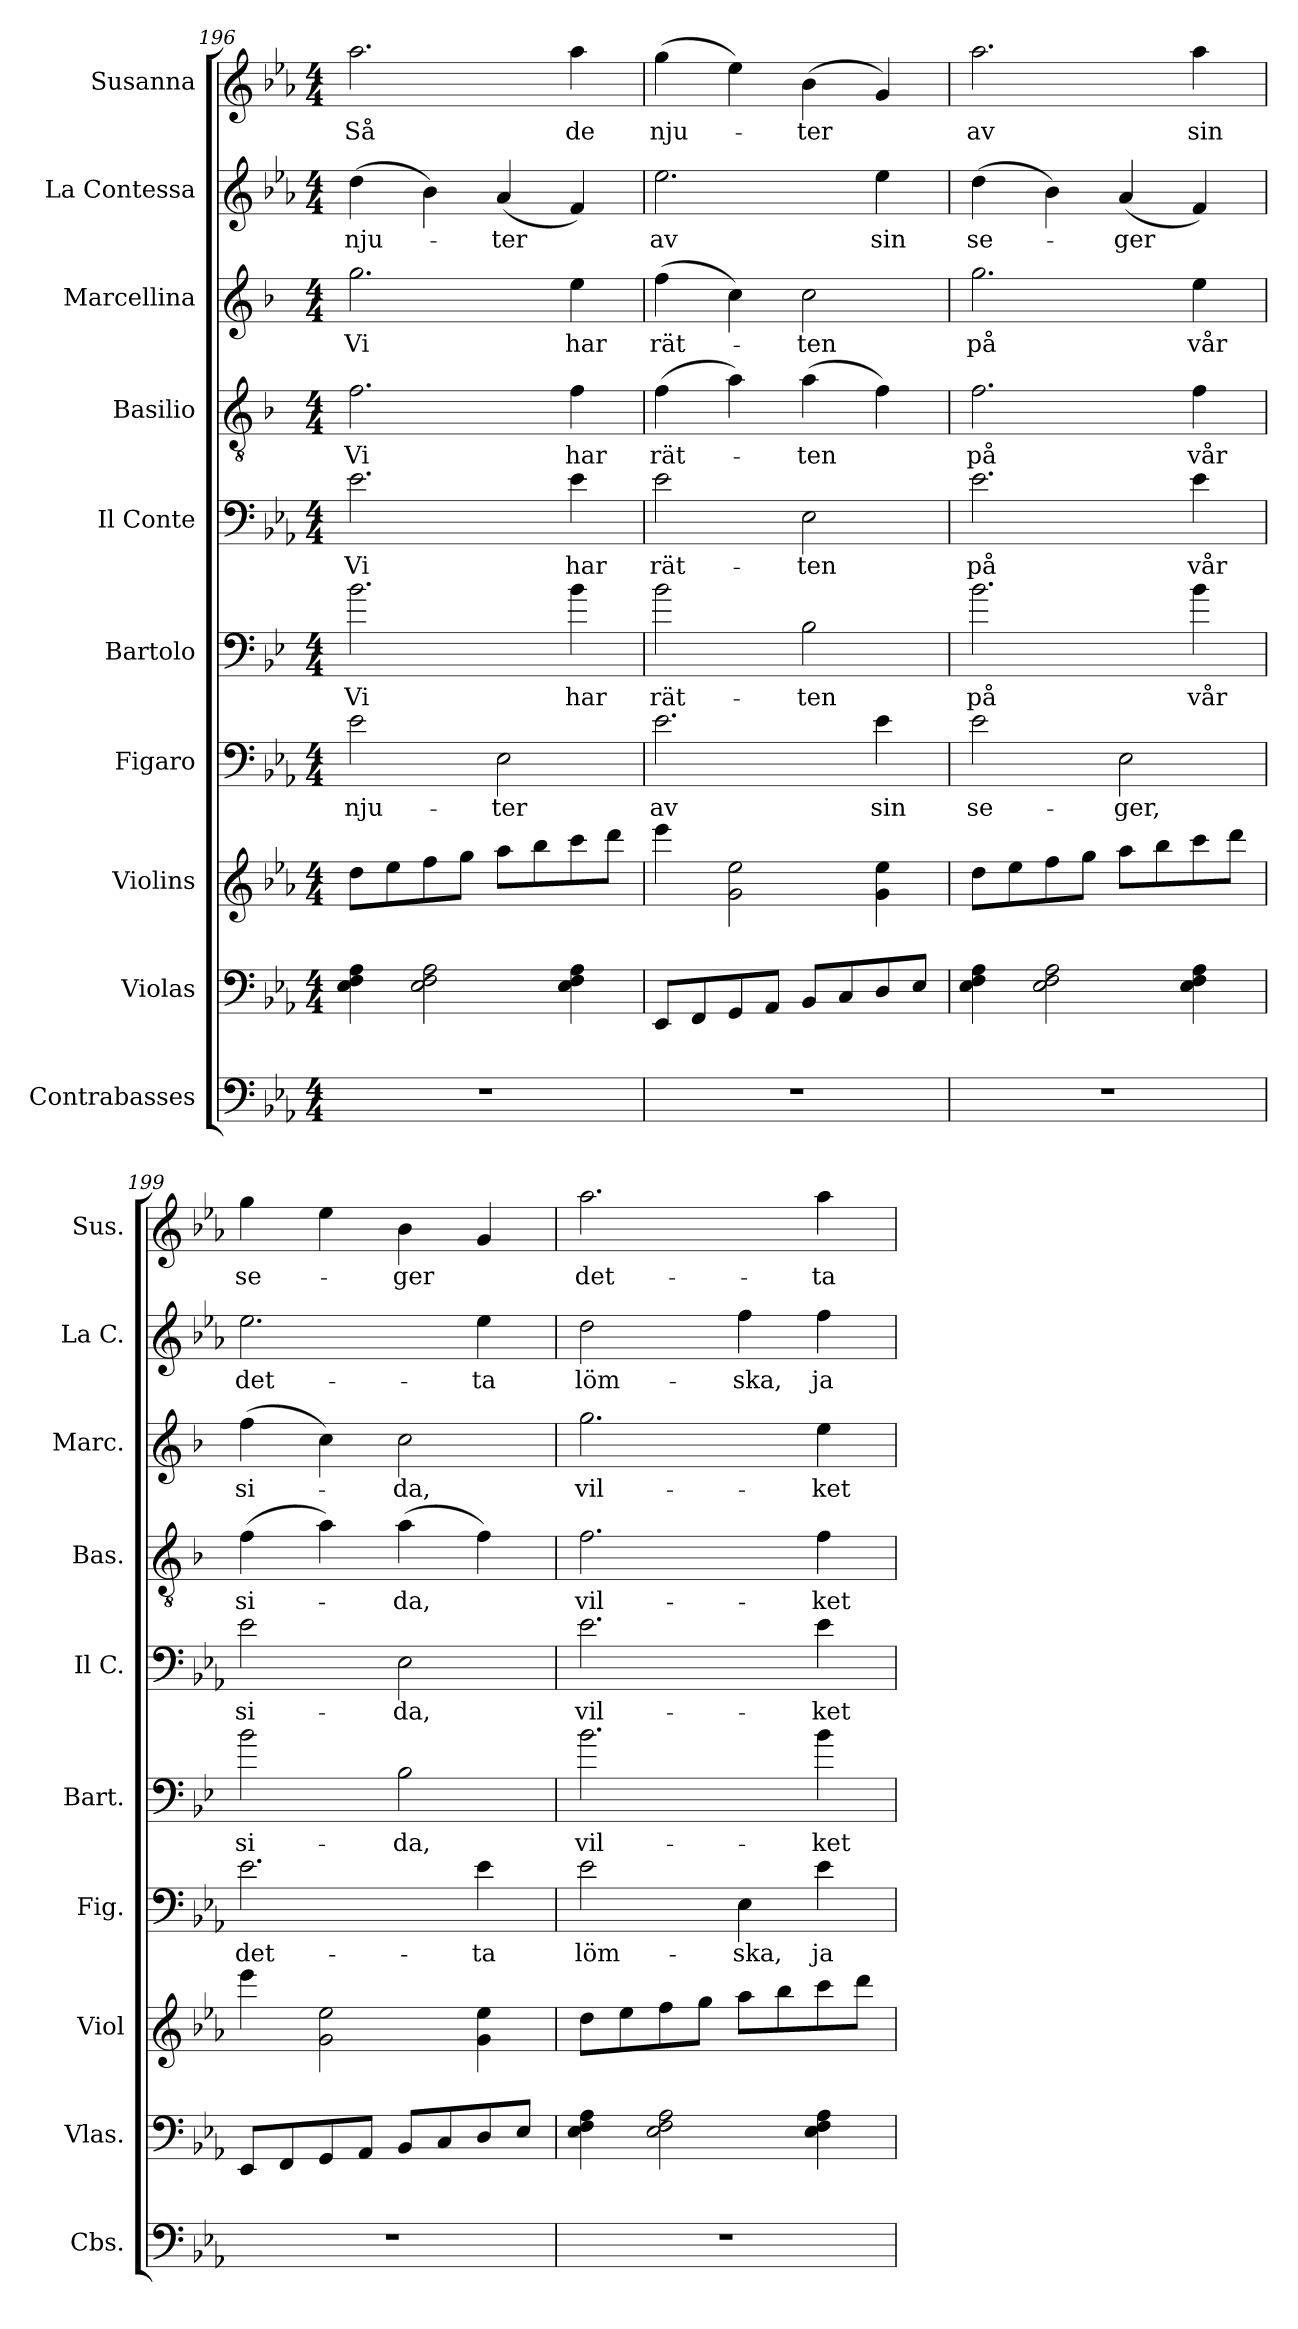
**kern	**kern	**kern	**kern	**text	**kern	**text	**kern	**text	**kern	**text	**kern	**text	**kern	**text	**kern	**text
*part10	*part9	*part8	*part7	*part7	*part6	*part6	*part5	*part5	*part4	*part4	*part3	*part3	*part2	*part2	*part1	*part1
*staff10	*staff9	*staff8	*staff7	*staff7	*staff6	*staff6	*staff5	*staff5	*staff4	*staff4	*staff3	*staff3	*staff2	*staff2	*staff1	*staff1
*I"Contrabasses	*I"Violas	*I"Violins	*I"Figaro	*	*I"Bartolo	*	*I"Il Conte	*	*I"Basilio	*	*I"Marcellina	*	*I"La Contessa	*	*I"Susanna	*
*I'Cbs.	*I'Vlas.	*I'Viol	*I'Fig.	*	*I'Bart.	*	*I'Il C.	*	*I'Bas.	*	*I'Marc.	*	*I'La C.	*	*I'Sus.	*
*clefF4	*clefF4	*clefG2	*clefF4	*	*clefF4	*	*clefF4	*	*clefGv2	*	*clefG2	*	*clefG2	*	*clefG2	*
*ITrd7c12	*	*	*	*	*ITrd4c7	*	*	*	*ITrd1c2	*	*ITrd1c2	*	*	*	*	*
*k[b-e-a-]	*k[b-e-a-]	*k[b-e-a-]	*k[b-e-a-]	*	*k[b-e-a-]	*	*k[b-e-a-]	*	*k[b-e-a-]	*	*k[b-e-a-]	*	*k[b-e-a-]	*	*k[b-e-a-]	*
*M4/4	*M4/4	*M4/4	*M4/4	*	*M4/4	*	*M4/4	*	*M4/4	*	*M4/4	*	*M4/4	*	*M4/4	*
=196	=196	=196	=196	=196	=196	=196	=196	=196	=196	=196	=196	=196	=196	=196	=196	=196
!	!	!	!	!LO:LY:b	!	!LO:LY:b	!	!LO:LY:b	!	!LO:LY:b	!	!LO:LY:b	!	!LO:LY:b	!	!LO:LY:b
1r	4E-\ 4F\ 4A-\	8dd\L	2e-\	nju-	2.e-\	Vi	2.e-\	Vi	2.e-\	Vi	2.ff\	Vi	(>4dd\	nju-	2.aa-\	Så
.	.	8ee-\	.	.	.	.	.	.	.	.	.	.	.	.	.	.
.	2E-\ 2F\ 2A-\	8ff\	.	.	.	.	.	.	.	.	.	.	4b-\)	.	.	.
.	.	8gg\J	.	.	.	.	.	.	.	.	.	.	.	.	.	.
!	!	!	!	!LO:LY:b	!	!	!	!	!	!	!	!	!	!LO:LY:b	!	!
.	.	8aa-\L	2E-\	-ter	.	.	.	.	.	.	.	.	(<4a-/	-ter	.	.
.	.	8bb-\	.	.	.	.	.	.	.	.	.	.	.	.	.	.
!	!	!	!	!	!	!LO:LY:b	!	!LO:LY:b	!	!LO:LY:b	!	!LO:LY:b	!	!	!	!LO:LY:b
.	4E-\ 4F\ 4A-\	8ccc\	.	.	4e-\	har	4e-\	har	4e-\	har	4dd\	har	4f/)	.	4aa-\	de
.	.	8ddd\J	.	.	.	.	.	.	.	.	.	.	.	.	.	.
!!LO:PB:g=z
=197	=197	=197	=197	=197	=197	=197	=197	=197	=197	=197	=197	=197	=197	=197	=197	=197
!	!	!	!	!LO:LY:b	!	!LO:LY:b	!	!LO:LY:b	!	!LO:LY:b	!	!LO:LY:b	!	!LO:LY:b	!	!LO:LY:b
1r	8EE-/L	4eee-\	2.e-\	av	2e-\	rät-	2e-\	rät-	(>4e-\	rät-	(>4ee-\	rät-	2.ee-\	av	(>4gg\	nju-
.	8FF/	.	.	.	.	.	.	.	.	.	.	.	.	.	.	.
.	8GG/	2g\ 2ee-\	.	.	.	.	.	.	4g\)	.	4b-\)	.	.	.	4ee-\)	.
.	8AA-/J	.	.	.	.	.	.	.	.	.	.	.	.	.	.	.
!	!	!	!	!	!	!LO:LY:b	!	!LO:LY:b	!	!LO:LY:b	!	!LO:LY:b	!	!	!	!LO:LY:b
.	8BB-/L	.	.	.	2E-\	-ten	2E-\	-ten	(>4g\	-ten	2b-\	-ten	.	.	(>4b-\	-ter
.	8C/	.	.	.	.	.	.	.	.	.	.	.	.	.	.	.
!	!	!	!	!LO:LY:b	!	!	!	!	!	!	!	!	!	!LO:LY:b	!	!
.	8D/	4g\ 4ee-\	4e-\	sin	.	.	.	.	4e-\)	.	.	.	4ee-\	sin	4g/)	.
.	8E-/J	.	.	.	.	.	.	.	.	.	.	.	.	.	.	.
=198	=198	=198	=198	=198	=198	=198	=198	=198	=198	=198	=198	=198	=198	=198	=198	=198
!	!	!	!	!LO:LY:b	!	!LO:LY:b	!	!LO:LY:b	!	!LO:LY:b	!	!LO:LY:b	!	!LO:LY:b	!	!LO:LY:b
1r	4E-\ 4F\ 4A-\	8dd\L	2e-\	se-	2.e-\	på	2.e-\	på	2.e-\	på	2.ff\	på	(>4dd\	se-	2.aa-\	av
.	.	8ee-\	.	.	.	.	.	.	.	.	.	.	.	.	.	.
.	2E-\ 2F\ 2A-\	8ff\	.	.	.	.	.	.	.	.	.	.	4b-\)	.	.	.
.	.	8gg\J	.	.	.	.	.	.	.	.	.	.	.	.	.	.
!	!	!	!	!LO:LY:b	!	!	!	!	!	!	!	!	!	!LO:LY:b	!	!
.	.	8aa-\L	2E-\	-ger,	.	.	.	.	.	.	.	.	(<4a-/	-ger	.	.
.	.	8bb-\	.	.	.	.	.	.	.	.	.	.	.	.	.	.
!	!	!	!	!	!	!LO:LY:b	!	!LO:LY:b	!	!LO:LY:b	!	!LO:LY:b	!	!	!	!LO:LY:b
.	4E-\ 4F\ 4A-\	8ccc\	.	.	4e-\	vår	4e-\	vår	4e-\	vår	4dd\	vår	4f/)	.	4aa-\	sin
.	.	8ddd\J	.	.	.	.	.	.	.	.	.	.	.	.	.	.
=199	=199	=199	=199	=199	=199	=199	=199	=199	=199	=199	=199	=199	=199	=199	=199	=199
!	!	!	!	!LO:LY:b	!	!LO:LY:b	!	!LO:LY:b	!	!LO:LY:b	!	!LO:LY:b	!	!LO:LY:b	!	!LO:LY:b
1r	8EE-/L	4eee-\	2.e-\	det-	2e-\	si-	2e-\	si-	(>4e-\	si-	(>4ee-\	si-	2.ee-\	det-	4gg\	se-
.	8FF/	.	.	.	.	.	.	.	.	.	.	.	.	.	.	.
.	8GG/	2g\ 2ee-\	.	.	.	.	.	.	4g\)	.	4b-\)	.	.	.	4ee-\	.
.	8AA-/J	.	.	.	.	.	.	.	.	.	.	.	.	.	.	.
!	!	!	!	!	!	!LO:LY:b	!	!LO:LY:b	!	!LO:LY:b	!	!LO:LY:b	!	!	!	!LO:LY:b
.	8BB-/L	.	.	.	2E-\	-da,	2E-\	-da,	(>4g\	-da,	2b-\	-da,	.	.	4b-\	-ger
.	8C/	.	.	.	.	.	.	.	.	.	.	.	.	.	.	.
!	!	!	!	!LO:LY:b	!	!	!	!	!	!	!	!	!	!LO:LY:b	!	!
.	8D/	4g\ 4ee-\	4e-\	-ta	.	.	.	.	4e-\)	.	.	.	4ee-\	-ta	4g/	.
.	8E-/J	.	.	.	.	.	.	.	.	.	.	.	.	.	.	.
=200	=200	=200	=200	=200	=200	=200	=200	=200	=200	=200	=200	=200	=200	=200	=200	=200
!	!	!	!	!LO:LY:b	!	!LO:LY:b	!	!LO:LY:b	!	!LO:LY:b	!	!LO:LY:b	!	!LO:LY:b	!	!LO:LY:b
1r	4E-\ 4F\ 4A-\	8dd\L	2e-\	löm-	2.e-\	vil-	2.e-\	vil-	2.e-\	vil-	2.ff\	vil-	2dd\	löm-	2.aa-\	det-
.	.	8ee-\	.	.	.	.	.	.	.	.	.	.	.	.	.	.
.	2E-\ 2F\ 2A-\	8ff\	.	.	.	.	.	.	.	.	.	.	.	.	.	.
.	.	8gg\J	.	.	.	.	.	.	.	.	.	.	.	.	.	.
!	!	!	!	!LO:LY:b	!	!	!	!	!	!	!	!	!	!LO:LY:b	!	!
.	.	8aa-\L	4E-\	-ska,	.	.	.	.	.	.	.	.	4ff\	-ska,	.	.
.	.	8bb-\	.	.	.	.	.	.	.	.	.	.	.	.	.	.
!	!	!	!	!LO:LY:b	!	!LO:LY:b	!	!LO:LY:b	!	!LO:LY:b	!	!LO:LY:b	!	!LO:LY:b	!	!LO:LY:b
.	4E-\ 4F\ 4A-\	8ccc\	4e-\	ja	4e-\	-ket	4e-\	-ket	4e-\	-ket	4dd\	-ket	4ff\	ja	4aa-\	-ta
.	.	8ddd\J	.	.	.	.	.	.	.	.	.	.	.	.	.	.
=	=	=	=	=	=	=	=	=	=	=	=	=	=	=	=	=
*-	*-	*-	*-	*-	*-	*-	*-	*-	*-	*-	*-	*-	*-	*-	*-	*-
